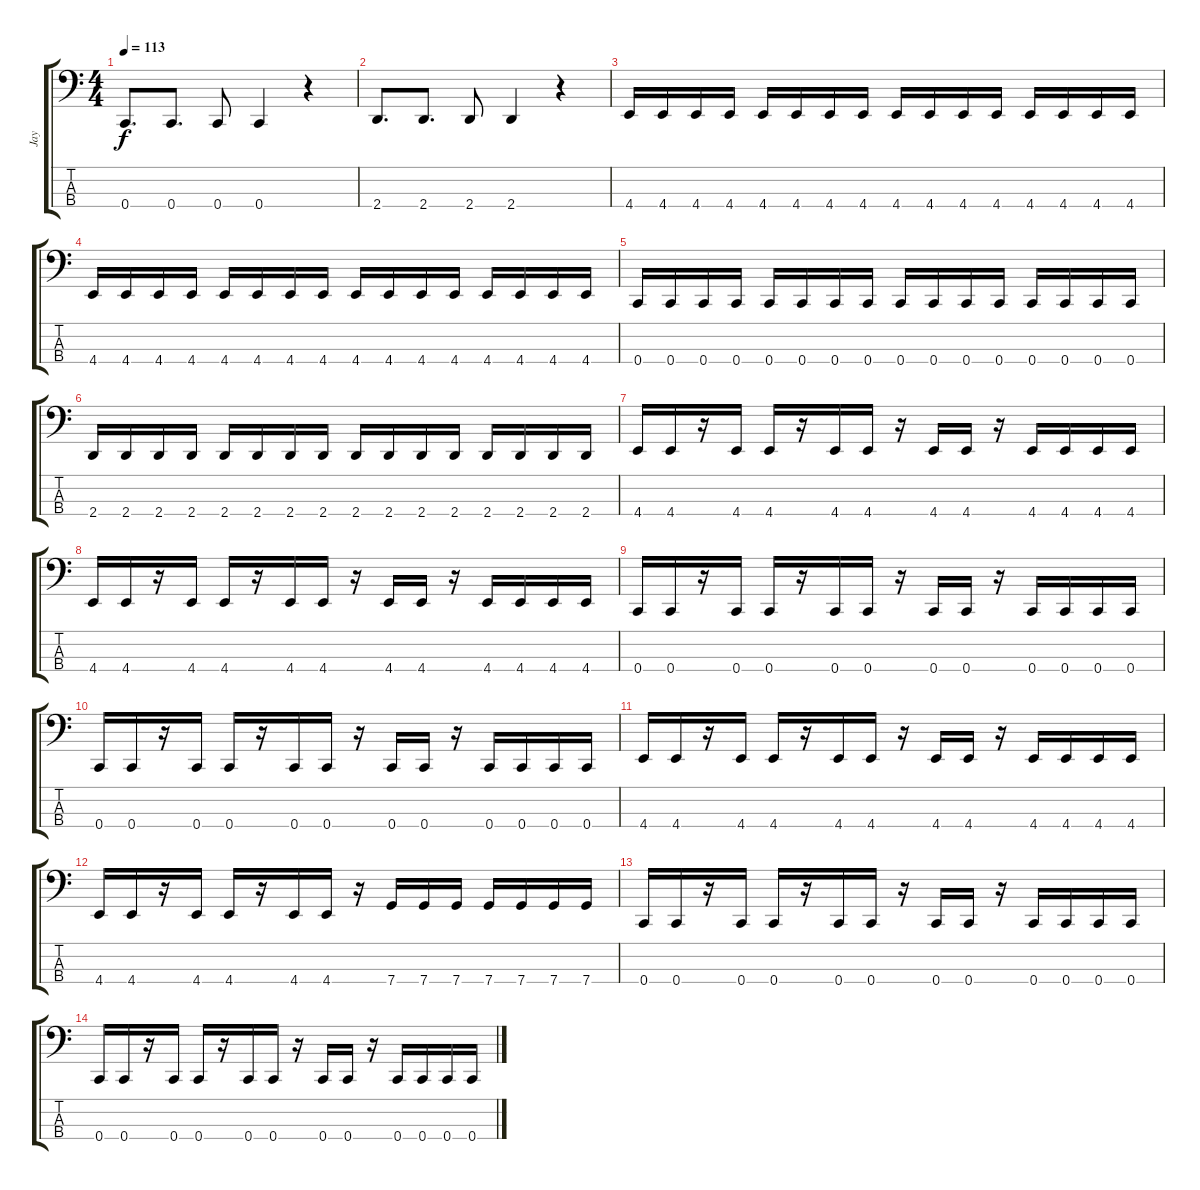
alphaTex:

\track ("Jay" "Jay") {instrument electricbasspick}
\staff {score tabs}
\tuning (F2 C2 G1 C1) {hide}
\ts (4 4)
\tempo 113
\clef f4
\ks c
0.4.8{d dy f} 0.4.8{d} 0.4.8 0.4.4 r.4 |
2.4.8{d} 2.4.8{d} 2.4.8 2.4.4 r.4 |
4.4.16 4.4.16 4.4.16 4.4.16 4.4.16 4.4.16 4.4.16 4.4.16 4.4.16 4.4.16 4.4.16 4.4.16 4.4.16 4.4.16 4.4.16 4.4.16 |
4.4.16 4.4.16 4.4.16 4.4.16 4.4.16 4.4.16 4.4.16 4.4.16 4.4.16 4.4.16 4.4.16 4.4.16 4.4.16 4.4.16 4.4.16 4.4.16 |
0.4.16 0.4.16 0.4.16 0.4.16 0.4.16 0.4.16 0.4.16 0.4.16 0.4.16 0.4.16 0.4.16 0.4.16 0.4.16 0.4.16 0.4.16 0.4.16 |
2.4.16 2.4.16 2.4.16 2.4.16 2.4.16 2.4.16 2.4.16 2.4.16 2.4.16 2.4.16 2.4.16 2.4.16 2.4.16 2.4.16 2.4.16 2.4.16 |
4.4.16 4.4.16 r.16 4.4.16 4.4.16 r.16 4.4.16 4.4.16 r.16 4.4.16 4.4.16 r.16 4.4.16 4.4.16 4.4.16 4.4.16 |
4.4.16 4.4.16 r.16 4.4.16 4.4.16 r.16 4.4.16 4.4.16 r.16 4.4.16 4.4.16 r.16 4.4.16 4.4.16 4.4.16 4.4.16 |
0.4.16 0.4.16 r.16 0.4.16 0.4.16 r.16 0.4.16 0.4.16 r.16 0.4.16 0.4.16 r.16 0.4.16 0.4.16 0.4.16 0.4.16 |
0.4.16 0.4.16 r.16 0.4.16 0.4.16 r.16 0.4.16 0.4.16 r.16 0.4.16 0.4.16 r.16 0.4.16 0.4.16 0.4.16 0.4.16 |
4.4.16 4.4.16 r.16 4.4.16 4.4.16 r.16 4.4.16 4.4.16 r.16 4.4.16 4.4.16 r.16 4.4.16 4.4.16 4.4.16 4.4.16 |
4.4.16 4.4.16 r.16 4.4.16 4.4.16 r.16 4.4.16 4.4.16 r.16 7.4.16 7.4.16 7.4.16 7.4.16 7.4.16 7.4.16 7.4.16 |
0.4.16 0.4.16 r.16 0.4.16 0.4.16 r.16 0.4.16 0.4.16 r.16 0.4.16 0.4.16 r.16 0.4.16 0.4.16 0.4.16 0.4.16 |
0.4.16 0.4.16 r.16 0.4.16 0.4.16 r.16 0.4.16 0.4.16 r.16 0.4.16 0.4.16 r.16 0.4.16 0.4.16 0.4.16 0.4.16
